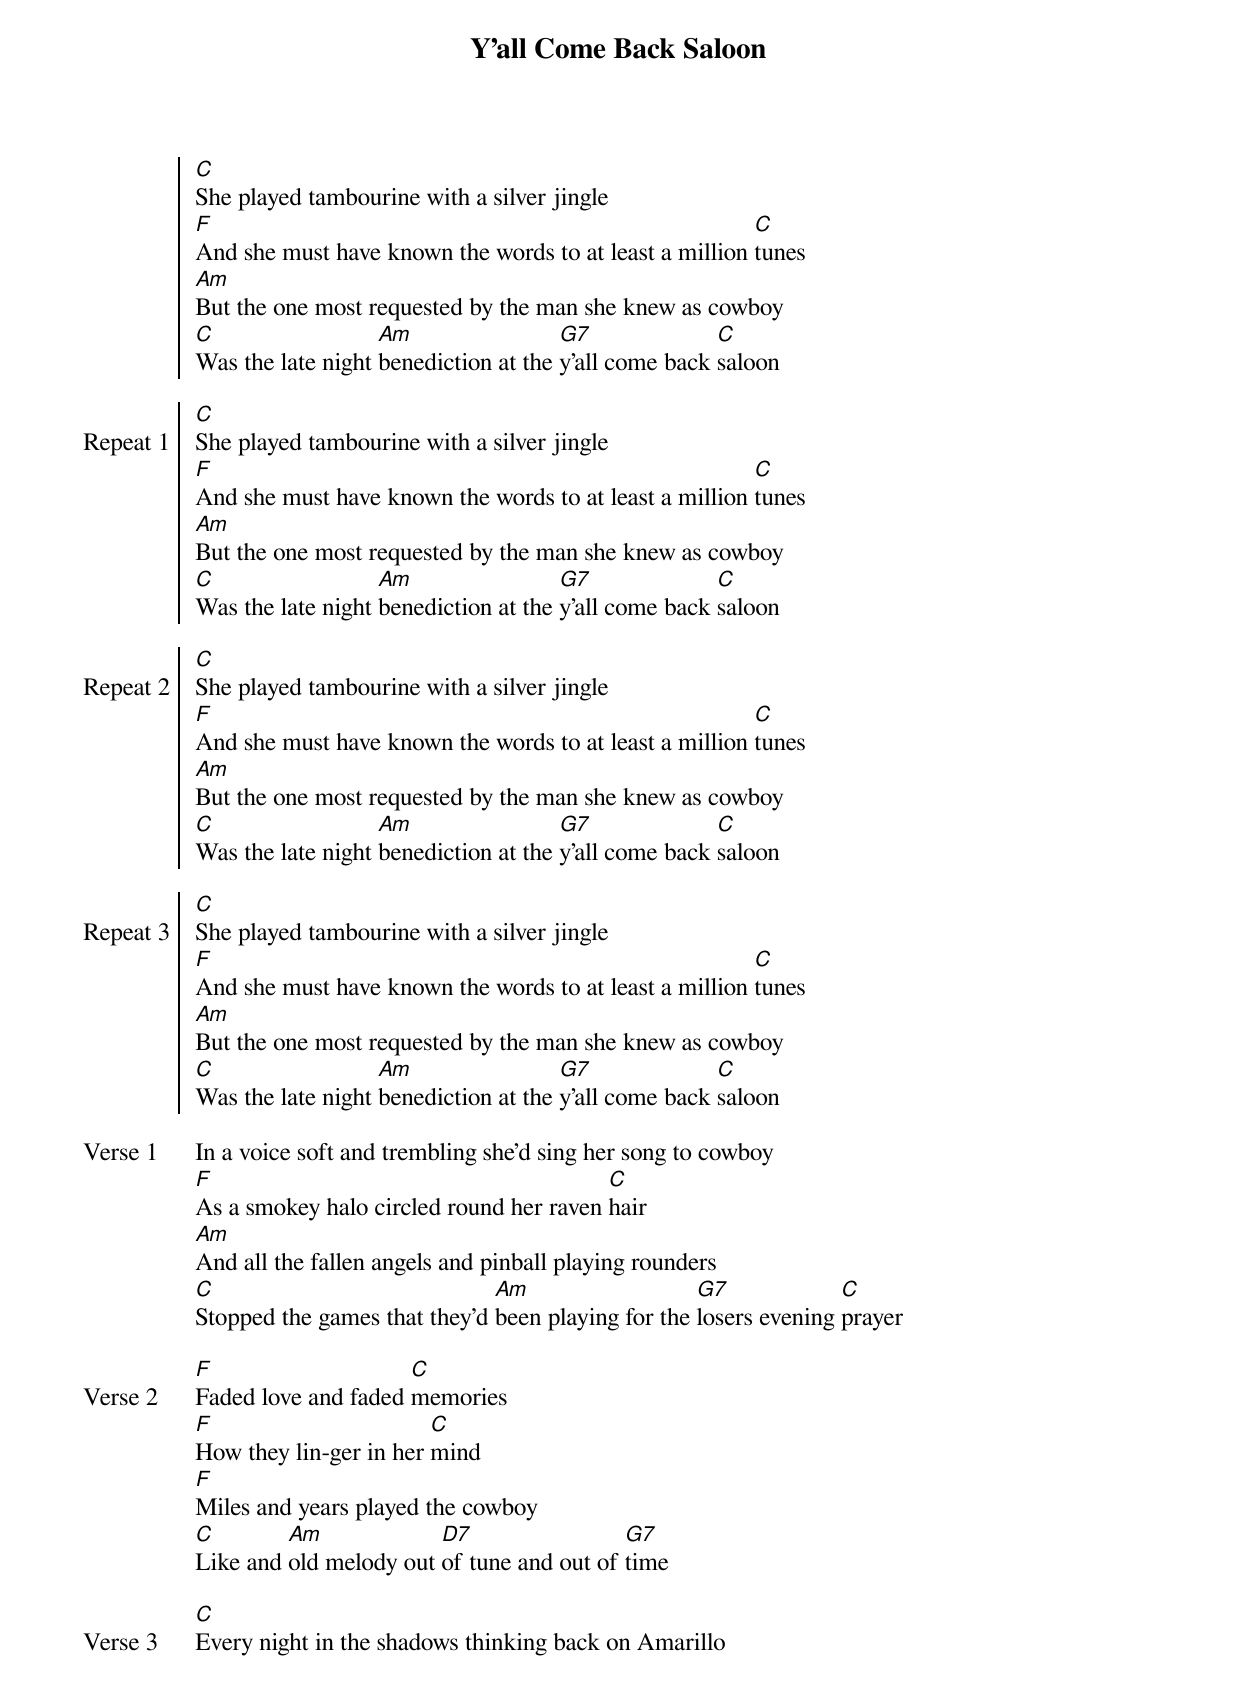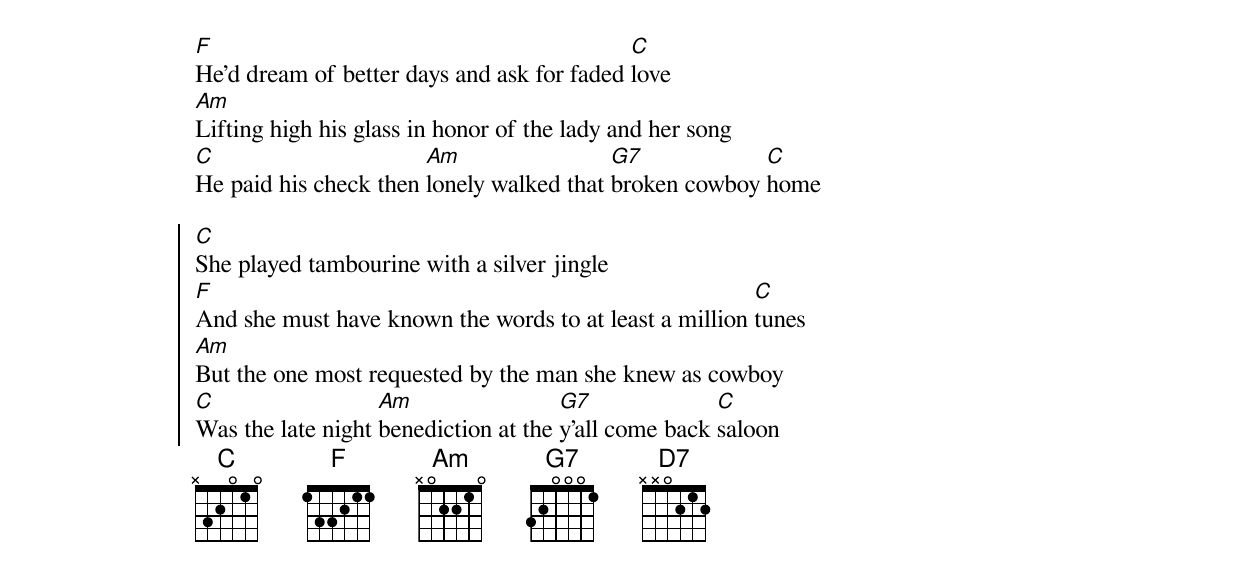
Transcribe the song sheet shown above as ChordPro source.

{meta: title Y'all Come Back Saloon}
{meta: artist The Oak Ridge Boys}
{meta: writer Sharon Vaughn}

{start_of_chorus}
[C]She played tambourine with a silver jingle
[F]And she must have known the words to at least a million [C]tunes
[Am]But the one most requested by the man she knew as cowboy
[C]Was the late night [Am]benediction at the [G7]y'all come back [C]saloon
{end_of_chorus}

{start_of_chorus: Repeat 1}
[C]She played tambourine with a silver jingle
[F]And she must have known the words to at least a million [C]tunes
[Am]But the one most requested by the man she knew as cowboy
[C]Was the late night [Am]benediction at the [G7]y'all come back [C]saloon
{end_of_chorus}

{start_of_chorus: Repeat 2}
[C]She played tambourine with a silver jingle
[F]And she must have known the words to at least a million [C]tunes
[Am]But the one most requested by the man she knew as cowboy
[C]Was the late night [Am]benediction at the [G7]y'all come back [C]saloon
{end_of_chorus}

{start_of_chorus: Repeat 3}
[C]She played tambourine with a silver jingle
[F]And she must have known the words to at least a million [C]tunes
[Am]But the one most requested by the man she knew as cowboy
[C]Was the late night [Am]benediction at the [G7]y'all come back [C]saloon
{end_of_chorus}

{start_of_verse: Verse 1}
In a voice soft and trembling she'd sing her song to cowboy
[F]As a smokey halo circled round her raven [C]hair
[Am]And all the fallen angels and pinball playing rounders
[C]Stopped the games that they'd [Am]been playing for the [G7]losers evening [C]prayer
{end_of_verse}

{start_of_verse: Verse 2}
[F]Faded love and faded [C]memories
[F]How they lin-ger in her [C]mind
[F]Miles and years played the cowboy
[C]Like and [Am]old melody out [D7]of tune and out of [G7]time
{end_of_verse}

{start_of_verse: Verse 3}
[C]Every night in the shadows thinking back on Amarillo
[F]He'd dream of better days and ask for faded [C]love
[Am]Lifting high his glass in honor of the lady and her song
[C]He paid his check then [Am]lonely walked that [G7]broken cowboy [C]home
{end_of_verse}

{start_of_chorus}
[C]She played tambourine with a silver jingle
[F]And she must have known the words to at least a million [C]tunes
[Am]But the one most requested by the man she knew as cowboy
[C]Was the late night [Am]benediction at the [G7]y'all come back [C]saloon
{end_of_chorus}
